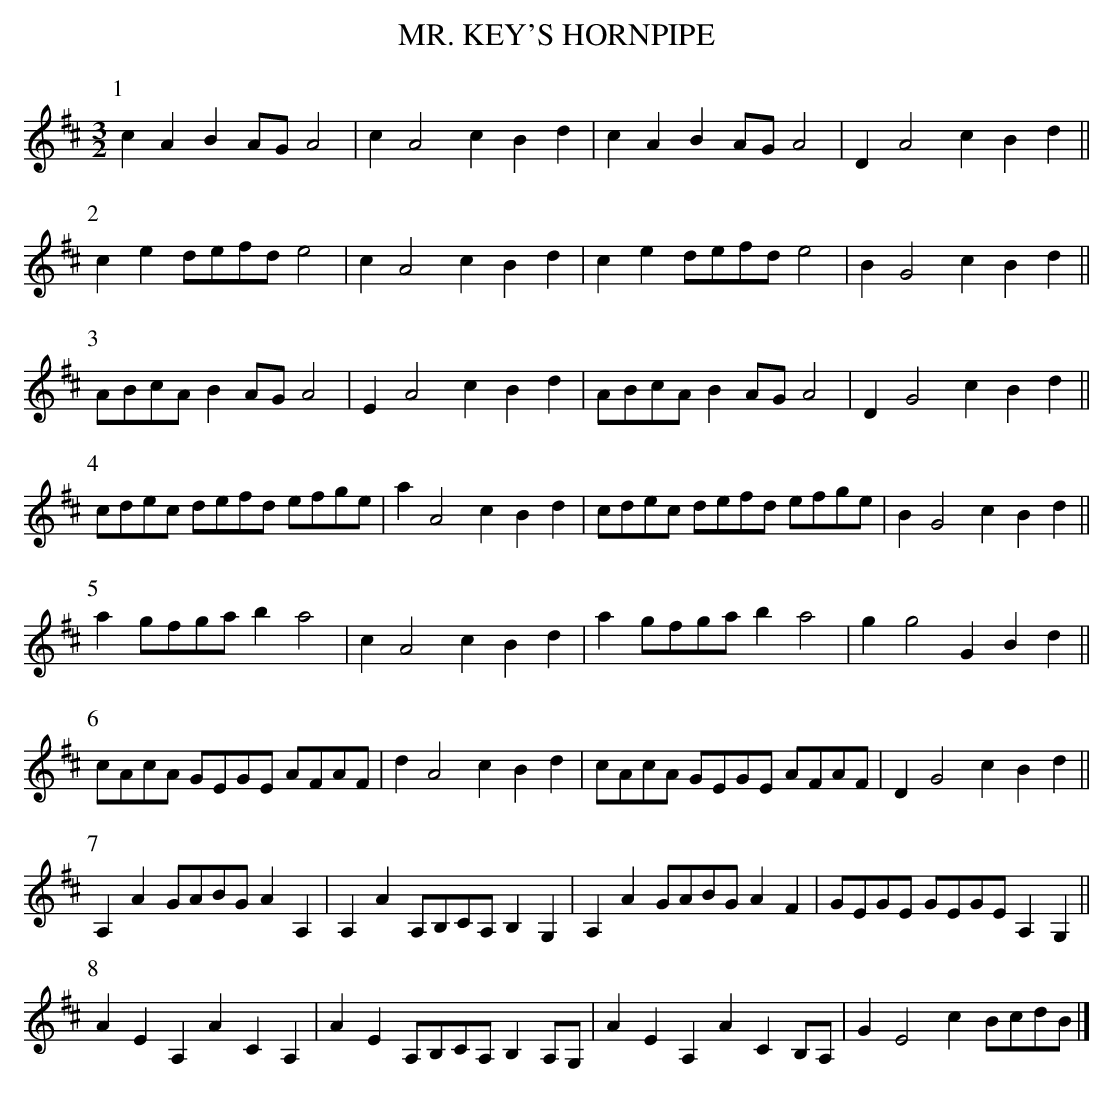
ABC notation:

X:1
T:MR. KEY'S HORNPIPE
M:3/2
L:1/8
K:D
P:1
c2 A2 B2 AG A4 | c2 A4 c2 B2 d2 | c2 A2 B2 AG A4 | D2 A4 c2 B2 d2 ||
P:2
c2 e2 defd  e4 | c2 A4 c2 B2 d2 | c2 e2 defd  e4 | B2 G4 c2 B2 d2 ||
P:3
ABcA  B2 AG A4 | E2 A4 c2 B2 d2 | ABcA B2 AG  A4 | D2 G4 c2 B2 d2 ||
P:4
cdec  defd efge| a2 A4 c2 B2 d2 | cdec defd efge | B2 G4 c2 B2 d2 ||
P:5
a2 gfga b2 a4  | c2 A4 c2 B2 d2 | a2 gfga b2 a4  | g2 g4 G2 B2 d2 ||
P:6
cAcA GEGE AFAF | d2 A4 c2 B2 d2 | cAcA GEGE AFAF | D2 G4 c2 B2 d2 ||
P:7
A,2 A2 GABG A2 A,2|A,2 A2 A,B,CA, B,2 G,2|A,2 A2 GABG A2 F2| GEGE GEGE A,2 G,2||
P:8
A2 E2 A,2 A2 C2 A,2|A2 E2 A,B,CA, B,2 A,G,|A2 E2 A,2 A2 C2 B,A,|G2 E4 c2 BcdB|]
